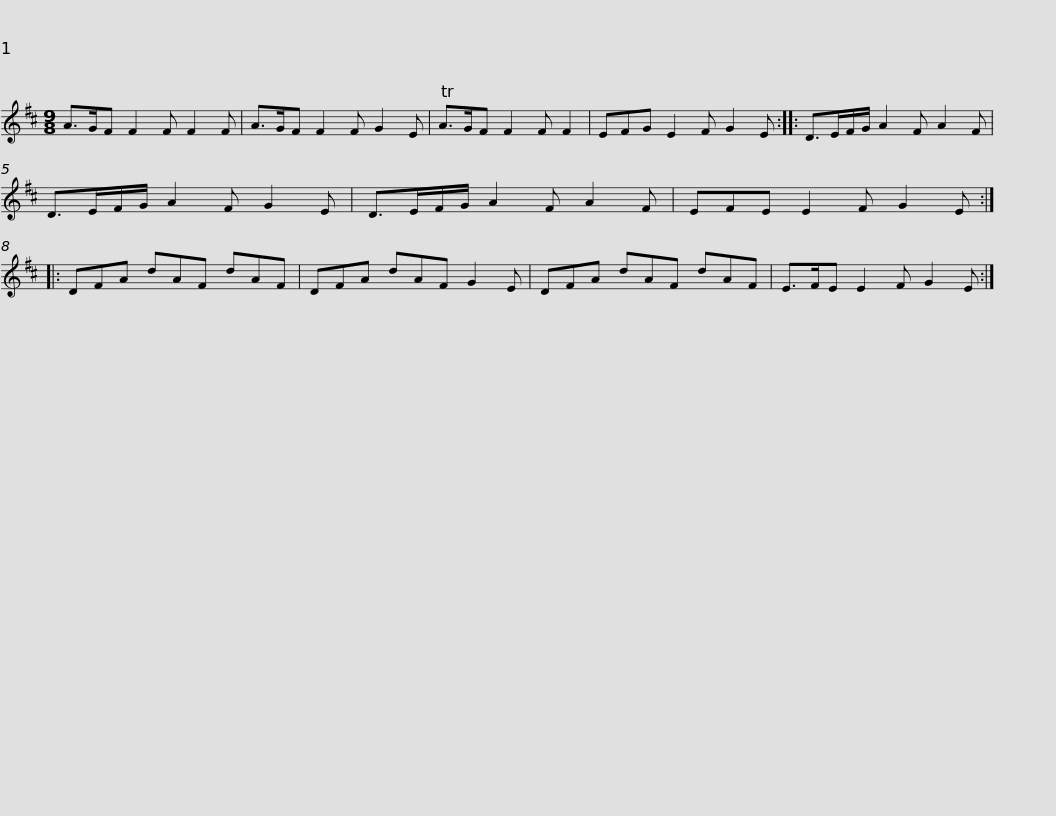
X:1
L:1/8
M:9/8
I:linebreak $
K:D
V:1 treble
V:1
 A>GF F2 F F2 F | A>GF F2 F G2 E | TA>GF F2 F F2 | EFG E2 F G2 E :: D>EF/G/ A2 F A2 F |$ %5
 D>EF/G/ A2 F G2 E | D>EF/G/ A2 F A2 F | EFE E2 F G2 E :: DFA dAF dAF |$ DFA dAF G2 E | %10
 DFA dAF dAF | E>FE E2 F G2 E :| %12
